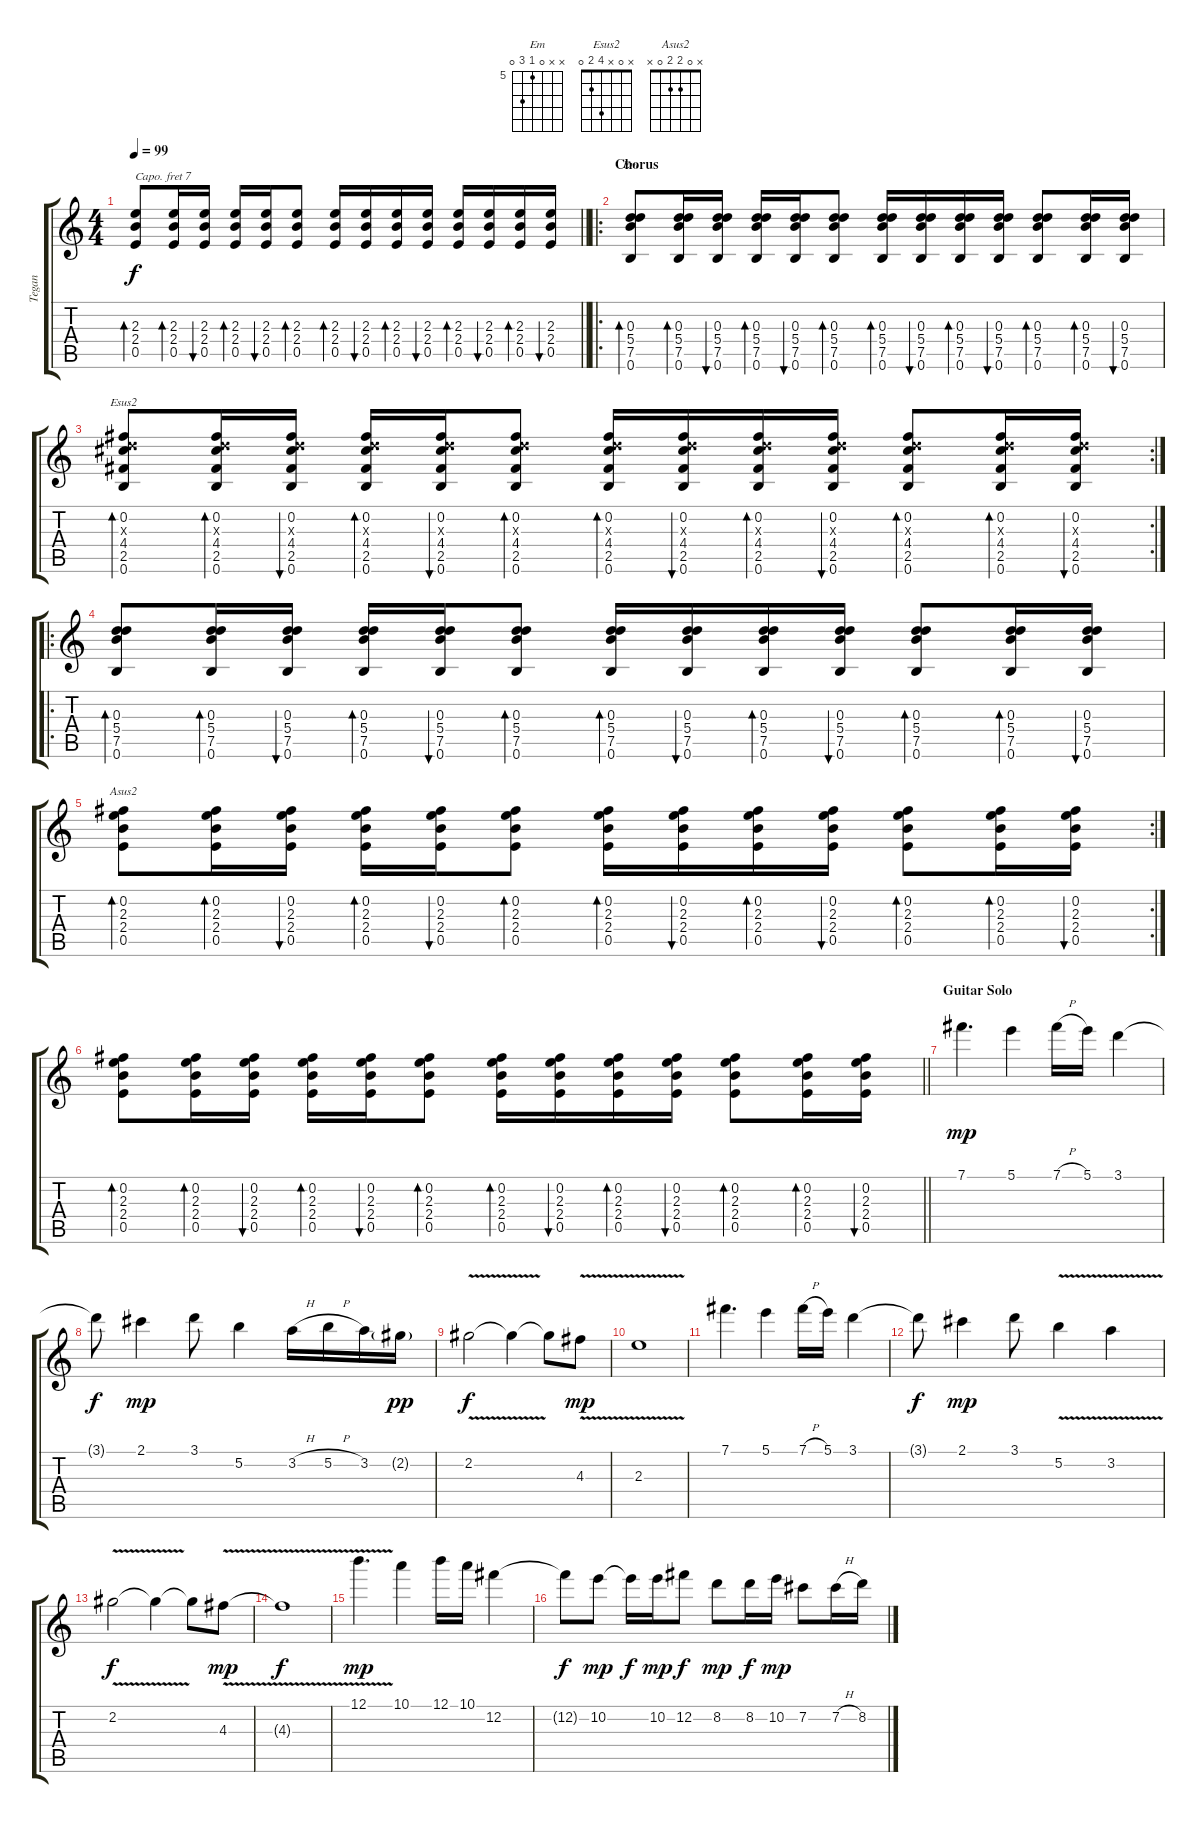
\track ("Tegan" "Tegan") {instrument overdrivenguitar}
\staff {score tabs}
\capo 7
\tuning (E4 B3 G3 D3 A2 E2) {hide}
\chord ("Em" x x 0 5 7 0) {firstfret 5}
\chord ("Esus2" x 0 x 4 2 0)
\chord ("Asus2" x 0 2 2 0 x)
\ts (4 4)
\tempo 99
\clef g2
\barLineRight lightlight
\ks c
(2.3 2.4 0.5).8{bd 30 dy f} (2.3 2.4 0.5).16{bd 30} (2.3 2.4 0.5).16{bu 30} (2.3 2.4 0.5).16{bd 30} (2.3 2.4 0.5).16{bu 30} (2.3 2.4 0.5).8{bd 30} (2.3 2.4 0.5).16{bd 30} (2.3 2.4 0.5).16{bu 30} (2.3 2.4 0.5).16{bd 30} (2.3 2.4 0.5).16{bu 30} (2.3 2.4 0.5).16{bd 30} (2.3 2.4 0.5).16{bu 30} (2.3 2.4 0.5).16{bd 30} (2.3 2.4 0.5).16{bu 30} |
\ro
\section ("" "Chorus")
(0.3 5.4 7.5 0.6).8{bd 30 ch "Em" instrument overdrivenguitar} (0.3 5.4 7.5 0.6).16{bd 30} (0.3 5.4 7.5 0.6).16{bu 30} (0.3 5.4 7.5 0.6).16{bd 30} (0.3 5.4 7.5 0.6).16{bu 30} (0.3 5.4 7.5 0.6).8{bd 30} (0.3 5.4 7.5 0.6).16{bd 30} (0.3 5.4 7.5 0.6).16{bu 30} (0.3 5.4 7.5 0.6).16{bd 30} (0.3 5.4 7.5 0.6).16{bu 30} (0.3 5.4 7.5 0.6).8{bd 30} (0.3 5.4 7.5 0.6).16{bd 30} (0.3 5.4 7.5 0.6).16{bu 30} |
\rc 2
(0.2 0.3{x} 4.4 2.5 0.6).8{bd 30 ch "Esus2"} (0.2 0.3{x} 4.4 2.5 0.6).16{bd 30} (0.2 0.3{x} 4.4 2.5 0.6).16{bu 30} (0.2 0.3{x} 4.4 2.5 0.6).16{bd 30} (0.2 0.3{x} 4.4 2.5 0.6).16{bu 30} (0.2 0.3{x} 4.4 2.5 0.6).8{bd 30} (0.2 0.3{x} 4.4 2.5 0.6).16{bd 30} (0.2 0.3{x} 4.4 2.5 0.6).16{bu 30} (0.2 0.3{x} 4.4 2.5 0.6).16{bd 30} (0.2 0.3{x} 4.4 2.5 0.6).16{bu 30} (0.2 0.3{x} 4.4 2.5 0.6).8{bd 30} (0.2 0.3{x} 4.4 2.5 0.6).16{bd 30} (0.2 0.3{x} 4.4 2.5 0.6).16{bu 30} |
\ro
(0.3 5.4 7.5 0.6).8{bd 30 instrument overdrivenguitar} (0.3 5.4 7.5 0.6).16{bd 30} (0.3 5.4 7.5 0.6).16{bu 30} (0.3 5.4 7.5 0.6).16{bd 30} (0.3 5.4 7.5 0.6).16{bu 30} (0.3 5.4 7.5 0.6).8{bd 30} (0.3 5.4 7.5 0.6).16{bd 30} (0.3 5.4 7.5 0.6).16{bu 30} (0.3 5.4 7.5 0.6).16{bd 30} (0.3 5.4 7.5 0.6).16{bu 30} (0.3 5.4 7.5 0.6).8{bd 30} (0.3 5.4 7.5 0.6).16{bd 30} (0.3 5.4 7.5 0.6).16{bu 30} |
\rc 2
(0.2 2.3 2.4 0.5).8{bd 30 ch "Asus2"} (0.2 2.3 2.4 0.5).16{bd 30} (0.2 2.3 2.4 0.5).16{bu 30} (0.2 2.3 2.4 0.5).16{bd 30} (0.2 2.3 2.4 0.5).16{bu 30} (0.2 2.3 2.4 0.5).8{bd 30} (0.2 2.3 2.4 0.5).16{bd 30} (0.2 2.3 2.4 0.5).16{bu 30} (0.2 2.3 2.4 0.5).16{bd 30} (0.2 2.3 2.4 0.5).16{bu 30} (0.2 2.3 2.4 0.5).8{bd 30} (0.2 2.3 2.4 0.5).16{bd 30} (0.2 2.3 2.4 0.5).16{bu 30} |
\barLineRight lightlight
(0.2 2.3 2.4 0.5).8{bd 30} (0.2 2.3 2.4 0.5).16{bd 30} (0.2 2.3 2.4 0.5).16{bu 30} (0.2 2.3 2.4 0.5).16{bd 30} (0.2 2.3 2.4 0.5).16{bu 30} (0.2 2.3 2.4 0.5).8{bd 30} (0.2 2.3 2.4 0.5).16{bd 30} (0.2 2.3 2.4 0.5).16{bu 30} (0.2 2.3 2.4 0.5).16{bd 30} (0.2 2.3 2.4 0.5).16{bu 30} (0.2 2.3 2.4 0.5).8{bd 30} (0.2 2.3 2.4 0.5).16{bd 30} (0.2 2.3 2.4 0.5).16{bu 30} |
\section ("" "Guitar Solo")
7.1.4{d dy mp} 5.1.4 7.1{h}.16 5.1.16 3.1.4 |
3.1{t}.8{dy f} 2.1.4{dy mp} 3.1.8 5.2.4 3.2{h}.16 5.2{h}.16 3.2.16 2.2{g}.16{dy pp} |
2.2{v}.2{dy f} 2.2{t}.4 2.2{t}.8 4.3{v}.8{dy mp} |
2.3{v}.1 |
7.1.4{d} 5.1.4 7.1{h}.16 5.1.16 3.1.4 |
3.1{t}.8{dy f} 2.1.4{dy mp} 3.1.8 5.2{v}.4 3.2{v}.4 |
2.2{v}.2{dy f} 2.2{t}.4 2.2{t}.8 4.3{v}.8{dy mp} |
4.3{v t}.1{dy f} |
12.1{v}.4{d dy mp} 10.1.4 12.1.16 10.1.16 12.2.4 |
12.2{t}.8{dy f} 10.2.8{dy mp} 10.2{t}.16{dy f} 10.2.16{dy mp} 12.2.8{dy f} 8.2.8{dy mp} 8.2.16{dy f} 10.2.16{dy mp} 7.2.8 7.2{h}.16 8.2.16
